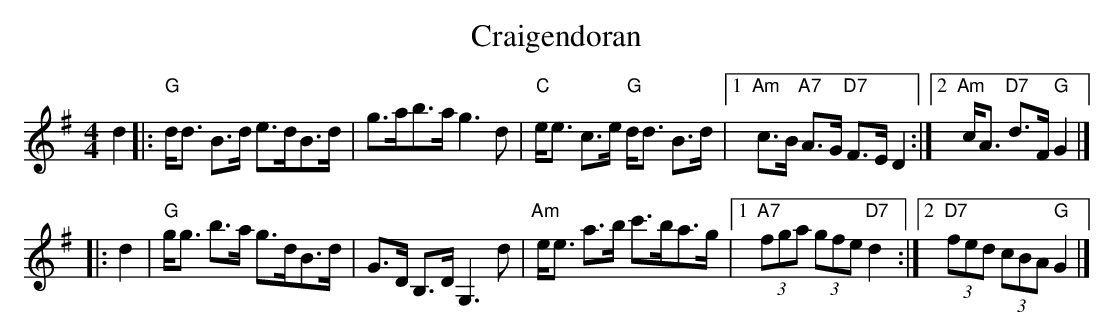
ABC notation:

X:1
T:Craigendoran
M:4/4
L:1/8
K:G
d2 |:\
"G" d<d  B>d e>dB>d | g>ab>a g3 d | "C" e<e c>e "G" d<d B>d |1 "Am" c>B "A7" A>G "D7" F>E D2 :|2 "Am" c<A "D7" d>F "G" G2 |]
|: d2 |\
"G" g<g b>a g>dB>d | G>D B,>D G,3 d | "Am" e<e a>b c'>ba>g |1 "A7" (3fga (3gfe "D7" d2 :|2 "D7" (3fed (3cBA "G" G2 |]
